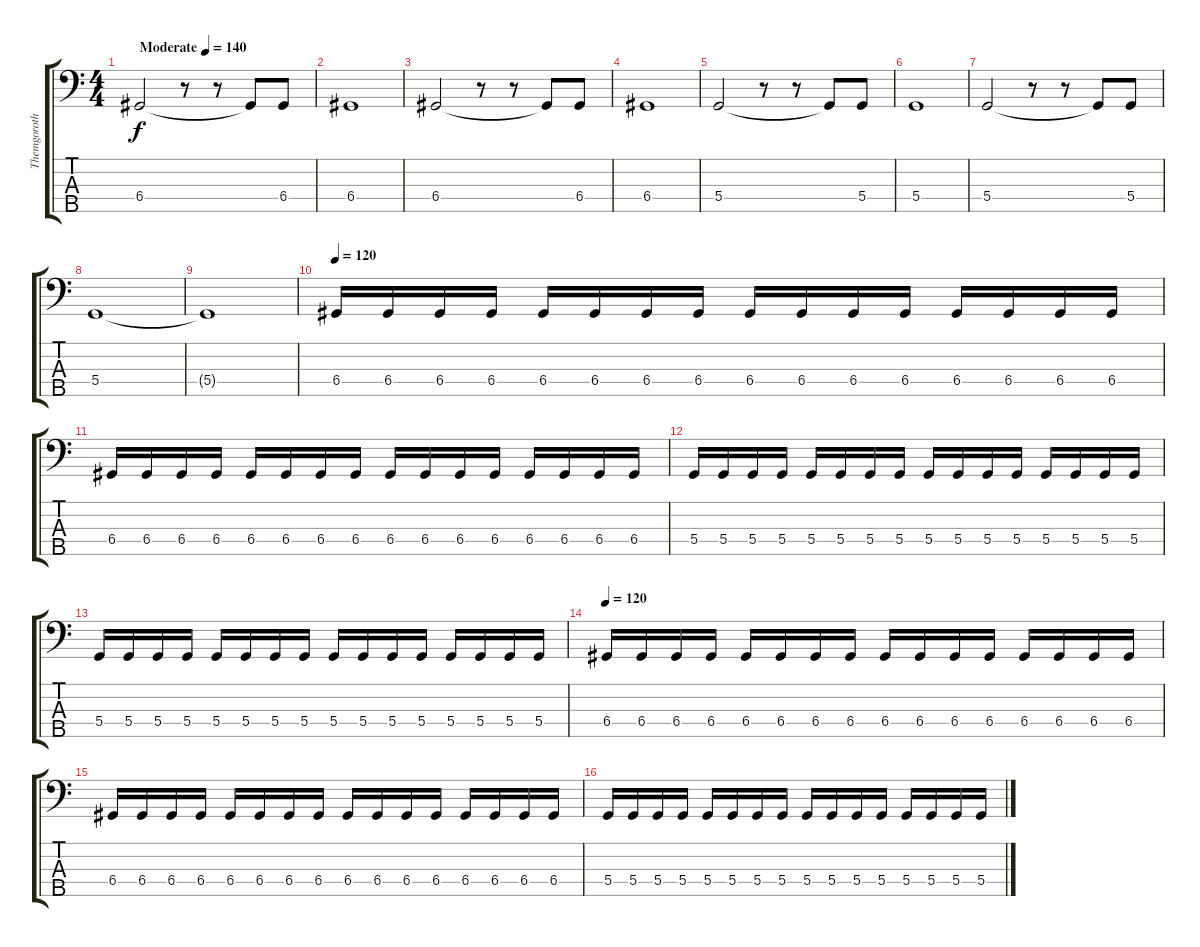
\track ("Themgoroth" "Themgoroth") {instrument electricbasspick}
\staff {score tabs}
\tuning (F2 C2 G1 D1 A0) {hide}
\ts (4 4)
\tempo (140 "Moderate")
\clef f4
\ks c
6.4.2{dy f instrument electricbasspick} r.8 r.8 6.4{t}.8 6.4.8 |
6.4.1 |
6.4.2 r.8 r.8 6.4{t}.8 6.4.8 |
6.4.1 |
5.4.2 r.8 r.8 5.4{t}.8 5.4.8 |
5.4.1 |
5.4.2 r.8 r.8 5.4{t}.8 5.4.8 |
5.4.1 |
5.4{t}.1 |
\tempo 120
6.4.16 6.4.16 6.4.16 6.4.16 6.4.16 6.4.16 6.4.16 6.4.16 6.4.16 6.4.16 6.4.16 6.4.16 6.4.16 6.4.16 6.4.16 6.4.16 |
6.4.16 6.4.16 6.4.16 6.4.16 6.4.16 6.4.16 6.4.16 6.4.16 6.4.16 6.4.16 6.4.16 6.4.16 6.4.16 6.4.16 6.4.16 6.4.16 |
5.4.16 5.4.16 5.4.16 5.4.16 5.4.16 5.4.16 5.4.16 5.4.16 5.4.16 5.4.16 5.4.16 5.4.16 5.4.16 5.4.16 5.4.16 5.4.16 |
5.4.16 5.4.16 5.4.16 5.4.16 5.4.16 5.4.16 5.4.16 5.4.16 5.4.16 5.4.16 5.4.16 5.4.16 5.4.16 5.4.16 5.4.16 5.4.16 |
\tempo 120
6.4.16 6.4.16 6.4.16 6.4.16 6.4.16 6.4.16 6.4.16 6.4.16 6.4.16 6.4.16 6.4.16 6.4.16 6.4.16 6.4.16 6.4.16 6.4.16 |
6.4.16 6.4.16 6.4.16 6.4.16 6.4.16 6.4.16 6.4.16 6.4.16 6.4.16 6.4.16 6.4.16 6.4.16 6.4.16 6.4.16 6.4.16 6.4.16 |
5.4.16 5.4.16 5.4.16 5.4.16 5.4.16 5.4.16 5.4.16 5.4.16 5.4.16 5.4.16 5.4.16 5.4.16 5.4.16 5.4.16 5.4.16 5.4.16
